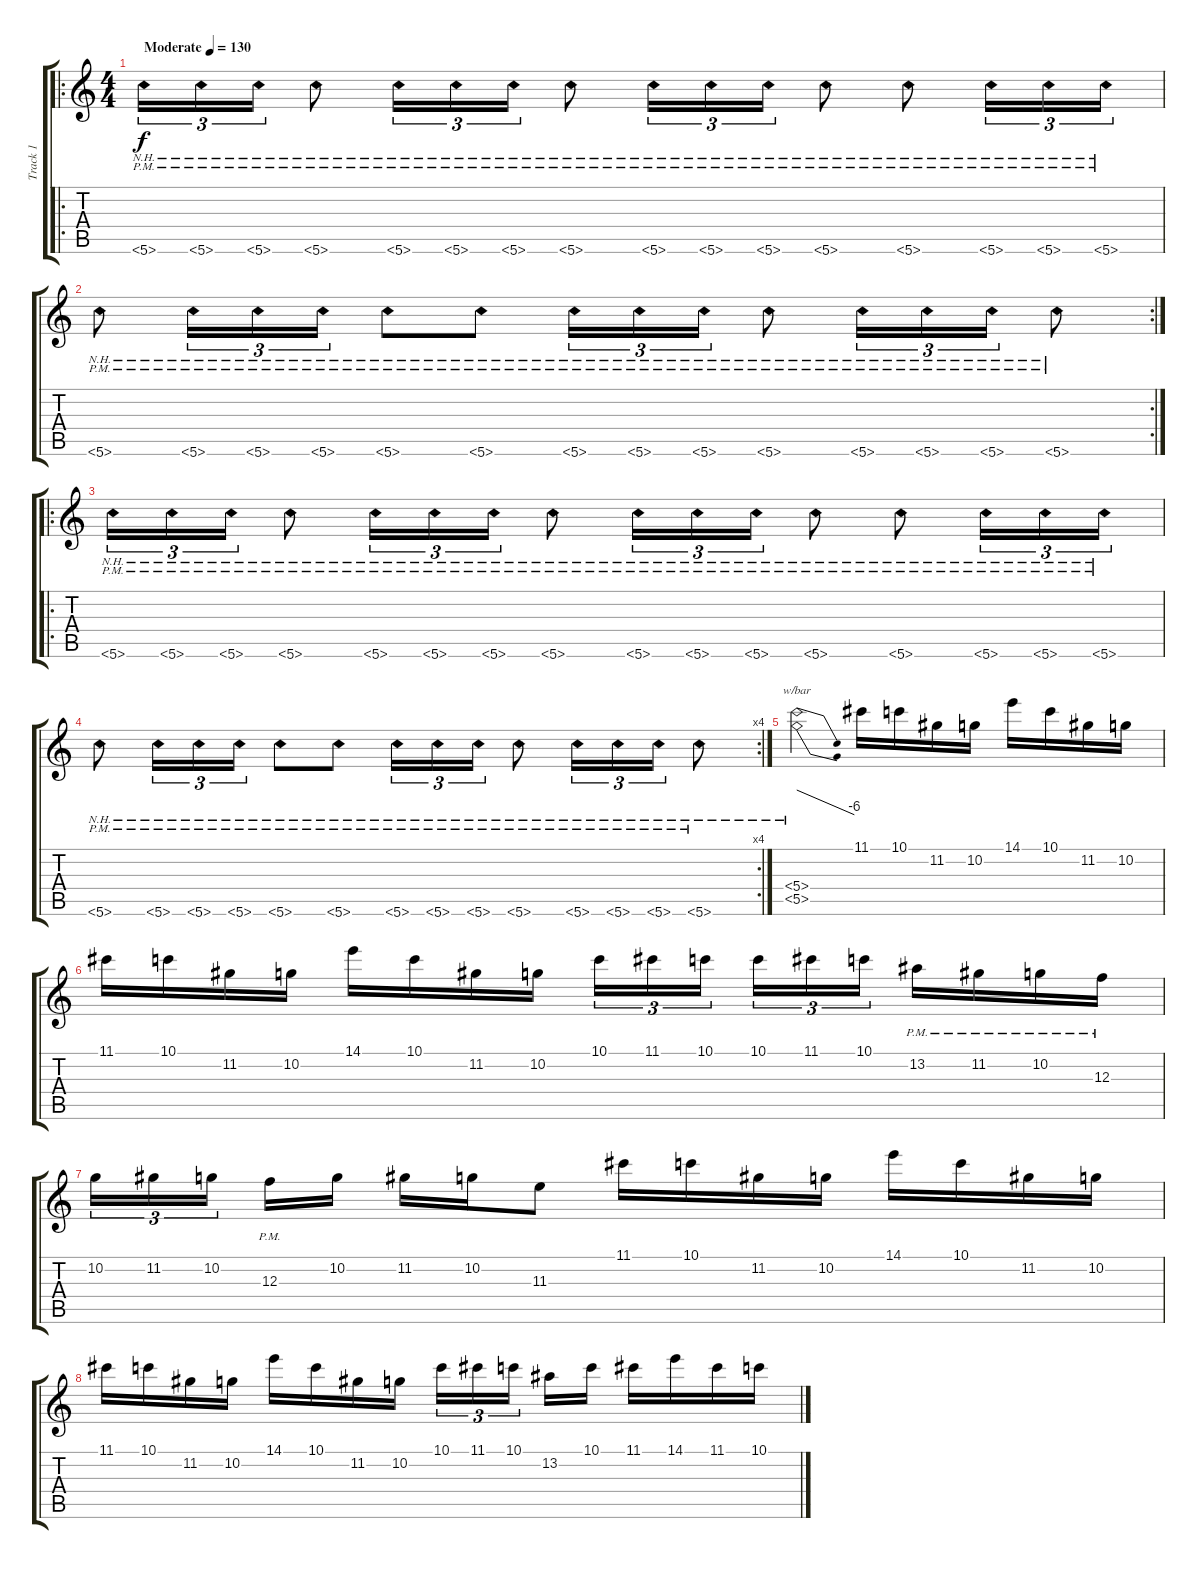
\track ("Track 1" "Track 1") {instrument overdrivenguitar}
\staff {score tabs}
\tuning (D4 A3 F3 C3 G2 C2) {hide}
\ro
\ts (4 4)
\tempo (130 "Moderate")
\clef g2
\ks c
5.6{nh pm}.16{tu (3 2) dy f instrument overdrivenguitar} 5.6{nh pm}.16{tu (3 2)} 5.6{nh pm}.16{tu (3 2)} 5.6{nh pm}.8 5.6{nh pm}.16{tu (3 2)} 5.6{nh pm}.16{tu (3 2)} 5.6{nh pm}.16{tu (3 2)} 5.6{nh pm}.8 5.6{nh pm}.16{tu (3 2)} 5.6{nh pm}.16{tu (3 2)} 5.6{nh pm}.16{tu (3 2)} 5.6{nh pm}.8 5.6{nh pm}.8 5.6{nh pm}.16{tu (3 2)} 5.6{nh pm}.16{tu (3 2)} 5.6{nh pm}.16{tu (3 2)} |
\rc 2
5.6{nh pm}.8 5.6{nh pm}.16{tu (3 2)} 5.6{nh pm}.16{tu (3 2)} 5.6{nh pm}.16{tu (3 2)} 5.6{nh pm}.8 5.6{nh pm}.8 5.6{nh pm}.16{tu (3 2)} 5.6{nh pm}.16{tu (3 2)} 5.6{nh pm}.16{tu (3 2)} 5.6{nh pm}.8 5.6{nh pm}.16{tu (3 2)} 5.6{nh pm}.16{tu (3 2)} 5.6{nh pm}.16{tu (3 2)} 5.6{nh pm}.8 |
\ro
5.6{nh pm}.16{tu (3 2)} 5.6{nh pm}.16{tu (3 2)} 5.6{nh pm}.16{tu (3 2)} 5.6{nh pm}.8 5.6{nh pm}.16{tu (3 2)} 5.6{nh pm}.16{tu (3 2)} 5.6{nh pm}.16{tu (3 2)} 5.6{nh pm}.8 5.6{nh pm}.16{tu (3 2)} 5.6{nh pm}.16{tu (3 2)} 5.6{nh pm}.16{tu (3 2)} 5.6{nh pm}.8 5.6{nh pm}.8 5.6{nh pm}.16{tu (3 2)} 5.6{nh pm}.16{tu (3 2)} 5.6{nh pm}.16{tu (3 2)} |
\rc 4
5.6{nh pm}.8 5.6{nh pm}.16{tu (3 2)} 5.6{nh pm}.16{tu (3 2)} 5.6{nh pm}.16{tu (3 2)} 5.6{nh pm}.8 5.6{nh pm}.8 5.6{nh pm}.16{tu (3 2)} 5.6{nh pm}.16{tu (3 2)} 5.6{nh pm}.16{tu (3 2)} 5.6{nh pm}.8 5.6{nh pm}.16{tu (3 2)} 5.6{nh pm}.16{tu (3 2)} 5.6{nh pm}.16{tu (3 2)} 5.6{nh pm}.8 |
(5.4{nh} 5.5{nh}).2{tbe (dive default 0 0 60 -24)} 11.1.16 10.1.16 11.2.16 10.2.16 14.1.16 10.1.16 11.2.16 10.2.16 |
11.1.16 10.1.16 11.2.16 10.2.16 14.1.16 10.1.16 11.2.16 10.2.16 10.1.16{tu (3 2)} 11.1.16{tu (3 2)} 10.1.16{tu (3 2) beam splitsecondary} 10.1.16{tu (3 2)} 11.1.16{tu (3 2)} 10.1.16{tu (3 2)} 13.2{pm}.16 11.2{pm}.16 10.2{pm}.16 12.3{pm}.16 |
10.2.16{tu (3 2)} 11.2.16{tu (3 2)} 10.2.16{tu (3 2) beam splitsecondary} 12.3{pm}.16 10.2.16 11.2.16 10.2.16 11.3.8 11.1.16 10.1.16 11.2.16 10.2.16 14.1.16 10.1.16 11.2.16 10.2.16 |
11.1.16 10.1.16 11.2.16 10.2.16 14.1.16 10.1.16 11.2.16 10.2.16 10.1.16{tu (3 2)} 11.1.16{tu (3 2)} 10.1.16{tu (3 2) beam splitsecondary} 13.2.16 10.1.16 11.1.16 14.1.16 11.1.16 10.1.16
